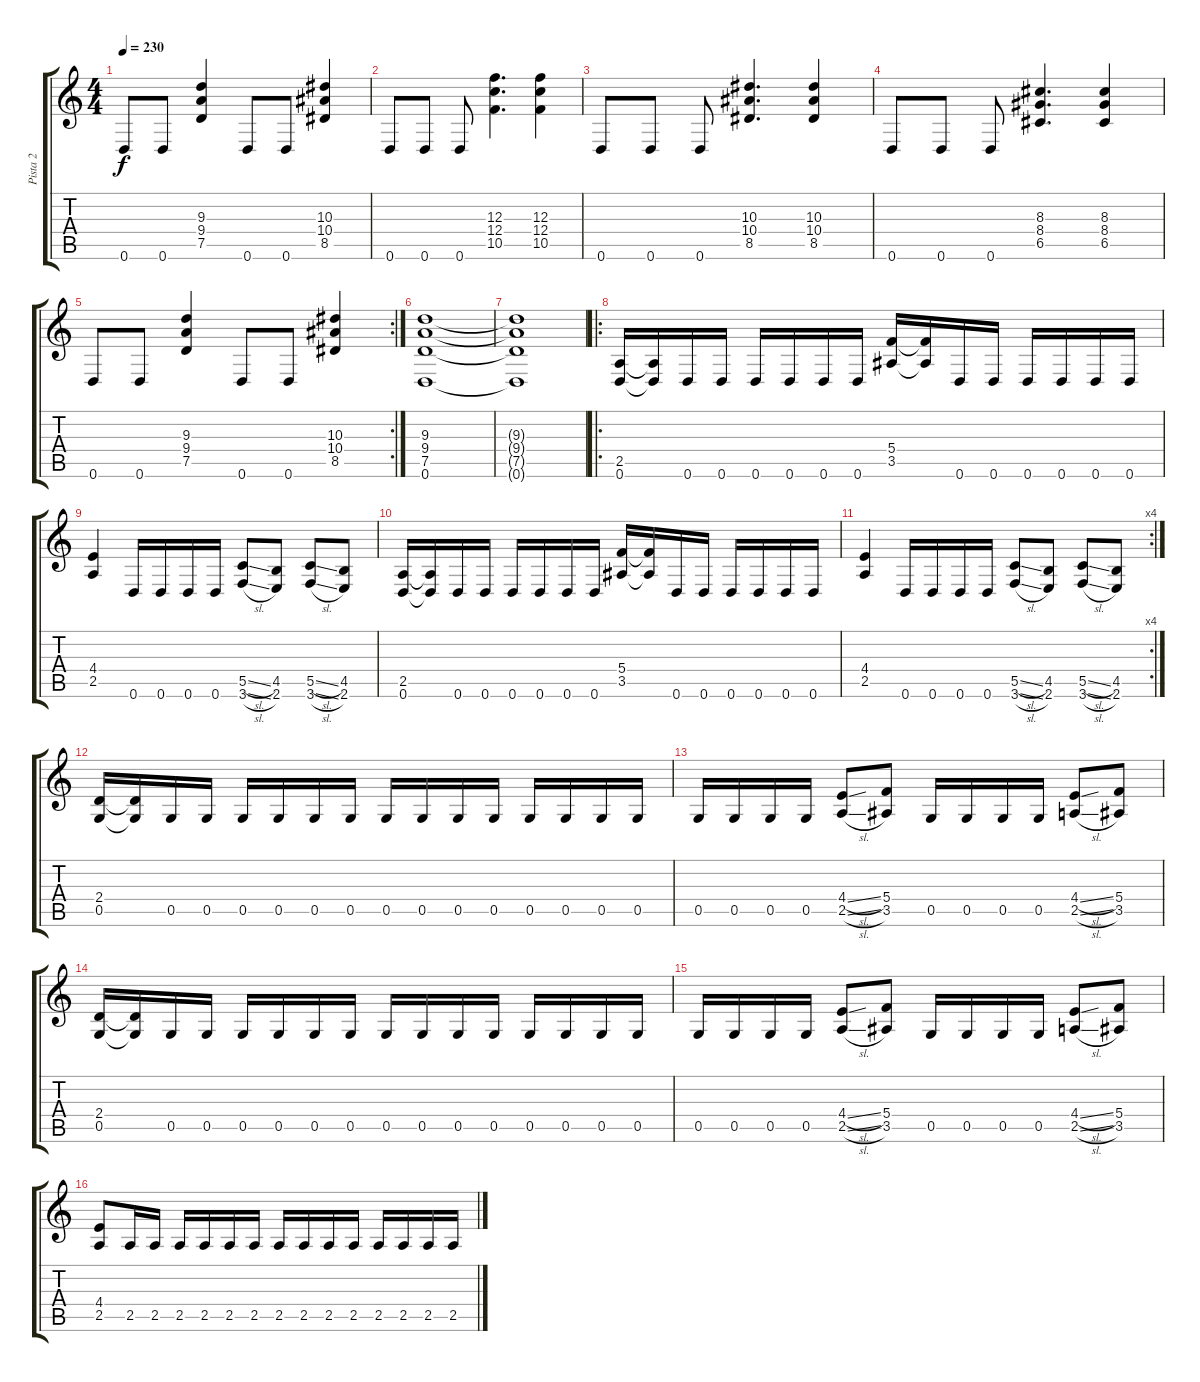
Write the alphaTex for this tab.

\track ("Pista 2" "Pista 2") {instrument overdrivenguitar}
\staff {score tabs}
\tuning (D4 A3 F3 C3 G2 D2) {hide}
\ts (4 4)
\tempo 230
\clef g2
\ks c
0.6.8{dy f} 0.6.8 (9.3 9.4 7.5).4 0.6.8 0.6.8 (10.3 10.4 8.5).4 |
0.6.8 0.6.8 0.6.8 (12.3 12.4 10.5).4{d} (12.3 12.4 10.5).4 |
0.6.8 0.6.8 0.6.8 (10.3 10.4 8.5).4{d} (10.3 10.4 8.5).4 |
0.6.8 0.6.8 0.6.8 (8.3 8.4 6.5).4{d} (8.3 8.4 6.5).4 |
\rc 2
0.6.8 0.6.8 (9.3 9.4 7.5).4 0.6.8 0.6.8 (10.3 10.4 8.5).4 |
(9.3 9.4 7.5 0.6).1 |
(9.3{t} 9.4{t} 7.5{t} 0.6{t}).1 |
\ro
(2.5 0.6).16 (2.5{t} 0.6{t}).16 0.6.16 0.6.16 0.6.16 0.6.16 0.6.16 0.6.16 (5.4 3.5).16 (5.4{t} 3.5{t}).16 0.6.16 0.6.16 0.6.16 0.6.16 0.6.16 0.6.16 |
(4.4 2.5).4 0.6.16 0.6.16 0.6.16 0.6.16 (5.5{sl} 3.6{sl}).8 (4.5 2.6).8 (5.5{sl} 3.6{sl}).8 (4.5 2.6).8 |
(2.5 0.6).16 (2.5{t} 0.6{t}).16 0.6.16 0.6.16 0.6.16 0.6.16 0.6.16 0.6.16 (5.4 3.5).16 (5.4{t} 3.5{t}).16 0.6.16 0.6.16 0.6.16 0.6.16 0.6.16 0.6.16 |
\rc 4
(4.4 2.5).4 0.6.16 0.6.16 0.6.16 0.6.16 (5.5{sl} 3.6{sl}).8 (4.5 2.6).8 (5.5{sl} 3.6{sl}).8 (4.5 2.6).8 |
(2.4 0.5).16 (2.4{t} 0.5{t}).16 0.5.16 0.5.16 0.5.16 0.5.16 0.5.16 0.5.16 0.5.16 0.5.16 0.5.16 0.5.16 0.5.16 0.5.16 0.5.16 0.5.16 |
0.5.16 0.5.16 0.5.16 0.5.16 (4.4{sl} 2.5{sl}).8 (5.4 3.5).8 0.5.16 0.5.16 0.5.16 0.5.16 (4.4{sl} 2.5{sl}).8 (5.4 3.5).8 |
(2.4 0.5).16 (2.4{t} 0.5{t}).16 0.5.16 0.5.16 0.5.16 0.5.16 0.5.16 0.5.16 0.5.16 0.5.16 0.5.16 0.5.16 0.5.16 0.5.16 0.5.16 0.5.16 |
0.5.16 0.5.16 0.5.16 0.5.16 (4.4{sl} 2.5{sl}).8 (5.4 3.5).8 0.5.16 0.5.16 0.5.16 0.5.16 (4.4{sl} 2.5{sl}).8 (5.4 3.5).8 |
(4.4 2.5).8 2.5.16 2.5.16 2.5.16 2.5.16 2.5.16 2.5.16 2.5.16 2.5.16 2.5.16 2.5.16 2.5.16 2.5.16 2.5.16 2.5.16
